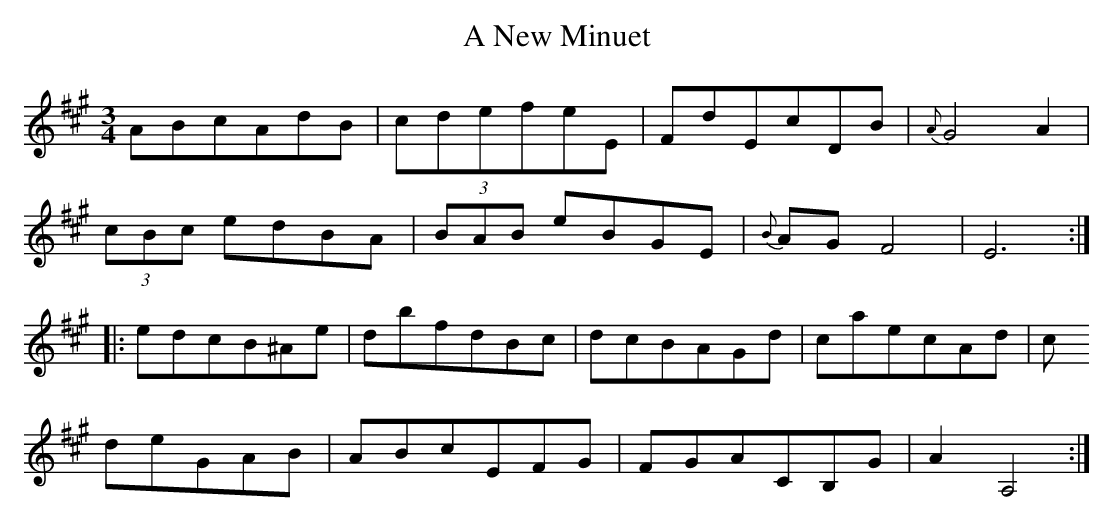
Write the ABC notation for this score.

X:1
T:New Minuet, A
M:3/4
L:1/8
K:A
ABcAdB|cdefeE|FdEcDB|{A}G4A2|
(3cBc edBA|(3BAB eBGE|{B}AGF4|E6:|
|:edcB^Ae|dbfdBc|dcBAGd|caecAd|c
deGAB|ABcEFG|FGACB,G|A2 A,4:|
